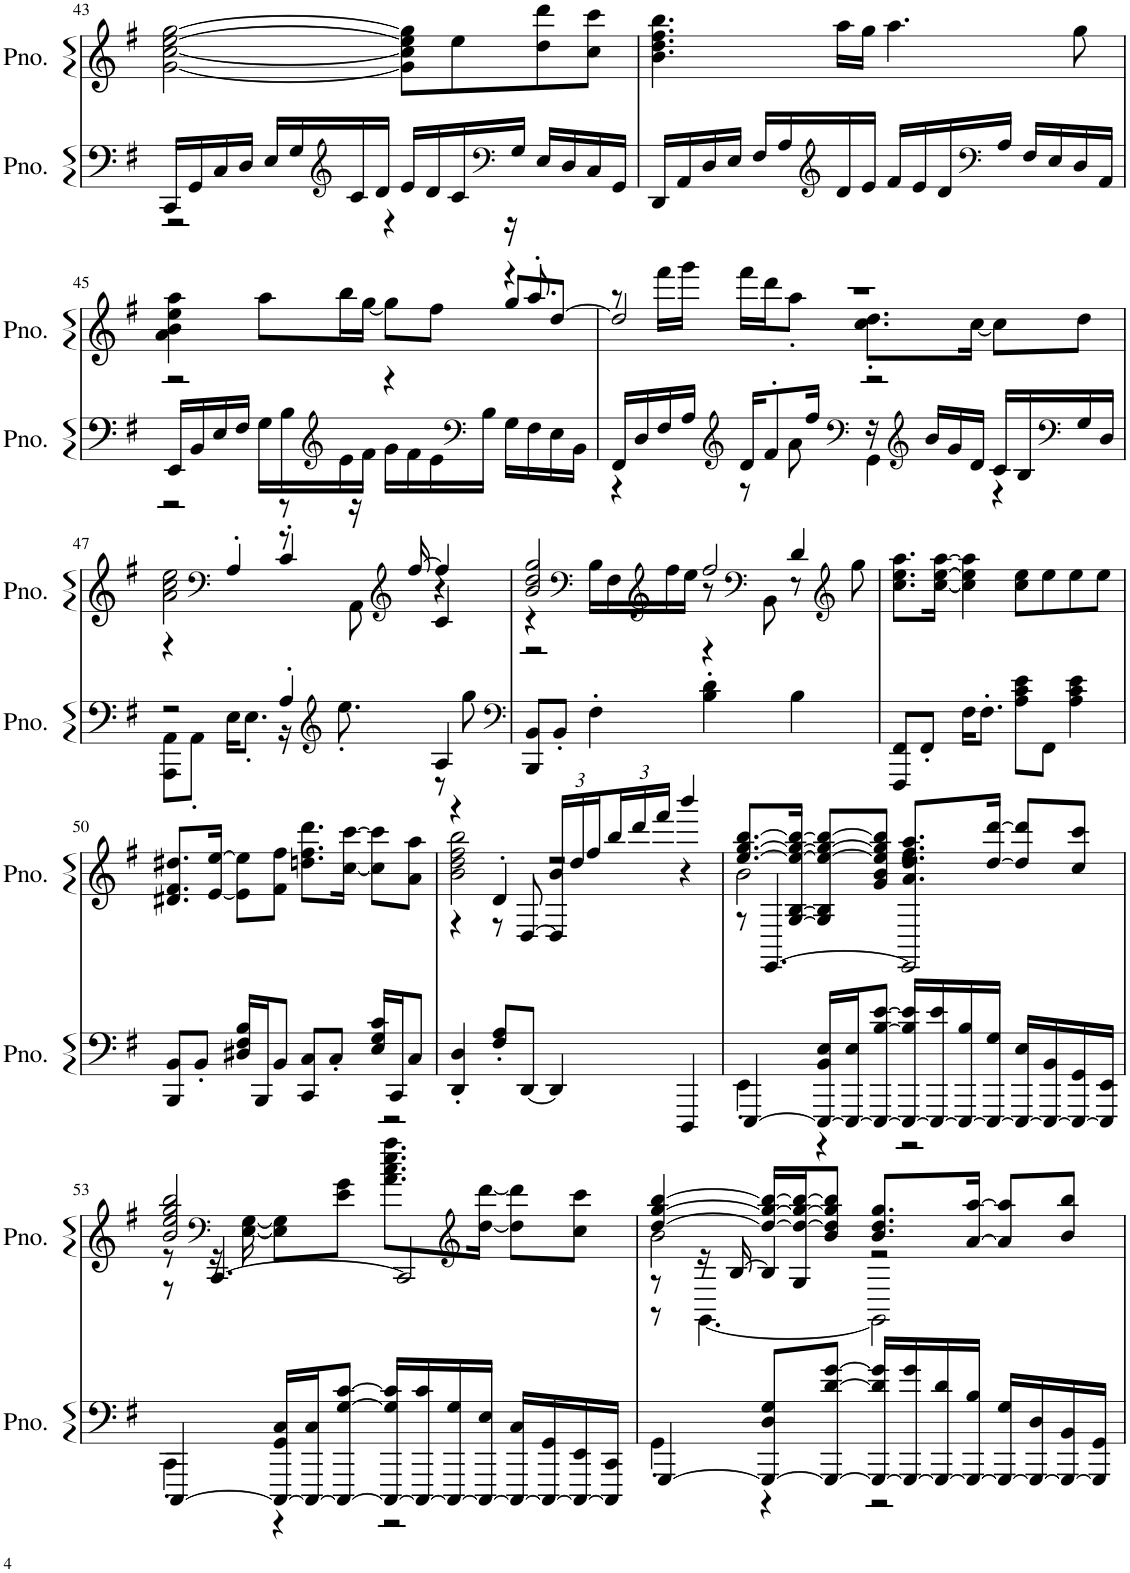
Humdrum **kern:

**kern	**kern
*part2	*part1
*staff2	*staff1
*I"Piano	*I"Piano, Klavier
*I'Pno.	*I'Pno.
!!LO:PB:g=z
*clefF4	*clefG2
*k[f#]	*k[f#]
*M4/4	*M4/4
=43	=43
16CC/LL	[2g\ [2cc\ [2ee\ [2gg\
16GG/	.
16C/	.
16D/JJ	.
16E/LL	.
16G/	.
*clefG2	*
16c/	.
16d/JJ	.
16e/LL	8g\] 8cc\] 8ee\] 8gg\]L
16d/	.
16c/	8ee\
*clefF4	*
16G/JJ	.
16E/LL	8dd\ 8ddd\
16D/	.
16C/	8cc\ 8ccc\J
16GG/JJ	.
=44	=44
16DD/LL	4.b\ 4.dd\ 4.ff#\ 4.bb\
16AA/	.
16D/	.
16E/JJ	.
16F#/LL	.
16A/	.
*clefG2	*
16d/	16aa\LL
16e/JJ	16gg\JJ
16f#/LL	4.aa\
16e/	.
16d/	.
*clefF4	*
16A/JJ	.
16F#/LL	.
16E/	.
16D/	8gg\
16AA/JJ	.
!!LO:LB:g=z
=45	=45
*	*^
*	*	*^
16EE/LL	2r	4a\ 4b\ 4ee\ 4aa\	2r
16BB/	.	.	.
16E/	.	.	.
16F#/JJ	.	.	.
16G\LL	.	8aa\L	.
16B\	.	.	.
*clefG2	*	*	*
16e\	.	16bb\L	.
16f#\JJ	.	[16gg\JJ	.
16g\LL	4r	8gg\L]	4r
16f#\	.	.	.
16e\	.	8ff#\J	.
*clefF4	*	*	*
16B\JJ	.	.	.
16G\LL	16r	4r	8gg/L
16F#\	8.aa'/	.	.
16E\	.	.	[8dd/J
16BB\JJ	.	.	.
=46	=46	=46	=46
*^	*	*	*
16FF#/LL	4r	1r	8r	2dd/]
16D/	.	.	.	.
16F#/	.	.	16fff#\LL	.
16A/JJ	.	.	16ggg\JJ	.
*clefG2	*	*	*	*
16d/KL	8r	.	16fff#\LL	.
8f#'/	.	.	16ddd\J	.
.	8a\	.	8aa'\J	.
16ff#/Jk	.	.	.	.
*clefF4	*	*	*	*
16r	4GG\	.	8.cc\' 8.dd\'L	2r
*clefG2	*	*	*	*
16b/LL	.	.	.	.
16g/	.	.	.	.
16d/JJ	.	.	[16cc\Jk	.
16c/LL	4r	.	8cc\L]	.
16B/	.	.	.	.
*clefF4	*	*	*	*
16G/	.	.	8dd\J	.
16D/JJ	.	.	.	.
!!LO:LB:g=z	!!	!!
=47	=47	=47	=47	=47
2r	8AAA\ 8AA\L	2r	2a\ 2cc\ 2ee\	4r
.	8AA'\J	.	.	.
*	*	*clefF4	*	*
.	16E\KL	.	.	4A'/
.	8.E'\J	.	.	.
4A'/	16r	8r	8r	4c'/
*clefG2	*	*	*	*
.	8.ee'\	.	.	.
.	.	16r	8AA\	.
*	*	*clefG2	*	*
.	.	[16ff#/	.	.
4A/	8r	4ff#/]	4r	4c/
.	8gg\	.	.	.
*v	*v	*	*	*
=48	=48	=48	=48
*clefF4	*	*	*
8BBB/ 8BB/L	2b/ 2dd/ 2gg/	4r	2r
8BB'/J	.	.	.
*	*clefF4	*	*
4F#'\	.	16B\LL	.
.	.	16F#\	.
*	*clefG2	*	*
.	.	16ff#\	.
.	.	16ee\JJ	.
4B\' 4d\'	2ff#/	8r	4r
*	*clefF4	*	*
.	.	8BB\	.
4B\	.	8r	4d/
*	*clefG2	*	*
.	.	8gg\	.
*	*v	*v	*v
=49	=49
8FFF#/ 8FF#/L	8.cc\ 8.ee\ 8.aa\L
8FF#'/J	.
.	[16cc\ [16ee\ [16aa\Jk
16F#\KL	4cc\] 4ee\] 4aa\]
8.F#'\J	.
8A\ 8c\ 8e\L	8cc\ 8ee\L
8FF#\J	8ee\
4A\ 4c\ 4e\	8ee\
.	8ee\J
!!LO:LB:g=z
=50	=50
8BBB/ 8BB/L	8.d#X/ 8.f#/ 8.dd#X/L
8BB'/J	.
.	[16e/ [16ee/Jk
16D#X/ 16F#/ 16B/LL	8e\] 8ee\]L
16BBB/J	.
8BB/J	8f#\ 8ff#\J
8CC/ 8C/L	8.ddn\ 8.ff#\ 8.ddd\L
8C'/J	.
.	[16cc\ [16ccc\Jk
16E/ 16G/ 16c/LL	8cc\] 8ccc\]L
16CC/J	.
8C/J	8a\ 8aa\J
=51	=51
*	*^
*	*	*^
4DD/' 4D/'	4r	2b\ 2dd\ 2ff#\ 2bb\	4r
8F#/' 8A/'L	4d'/	.	8r
[8DD/J	.	.	[8D/
*	*Xbrackettup	*	*
4DD/]	24b/LL	2r	4D/]
.	24dd/	.	.
.	24ff#/	.	.
.	24bb/	.	.
.	24ddd/	.	.
.	24fff#/JJ	.	.
4DDD/	4bbb/	.	4r
=52	=52	=52	=52
*^	*	*	*
[4EEE/	4EE'\	[8.ee/ [8.gg/ [8.bb/L	2b\	8r
.	.	.	.	[4.EE/
.	.	[16G/ [16B/ 16ee/_ 16gg/_ 16bb/_Jk	.	.
16EEE/_ 16BB/ 16E/LL	4r	8G/] 8B/] 8ee/_ 8gg/_ 8bb/_L	.	.
16EEE/_ 16E/J	.	.	.	.
8EEE/_ [8B/ [8e/J	.	8g/ 8b/ 8ee/] 8gg/] 8bb/]J	.	.
16EEE/_ 16B/] 16e/]LL	2r	8.a/ 8.dd/ 8.ff#/ 8.aa/L	2r	2EE/]
16EEE/_ 16e/	.	.	.	.
16EEE/_ 16B/	.	.	.	.
16EEE/_ 16G/JJ	.	[16dd/ [16ddd/Jk	.	.
16EEE/_ 16E/LL	.	8dd/] 8ddd/]L	.	.
16EEE/_ 16BB/	.	.	.	.
16EEE/_ 16GG/	.	8cc/ 8ccc/J	.	.
16EEE/] 16EE/JJ	.	.	.	.
!!LO:LB:g=z	!!	!!
=53	=53	=53	=53	=53
[4CCC/	4CC'\	2b/ 2ee/ 2gg/ 2bb/	8r	8r
*	*	*clefF4	*	*
.	.	.	16r	[4.CC/
.	.	.	[16E\ [16G\	.
16CCC/_ 16GG/ 16C/LL	4r	.	8E\] 8G\]L	.
16CCC/_ 16C/J	.	.	.	.
8CCC/_ [8G/ [8c/J	.	.	8e\ 8g\J	.
16CCC/_ 16G/] 16c/]LL	2r	2r	8.a\ 8.cc\ 8.ee\ 8.aa\L	2CC/]
16CCC/_ 16c/	.	.	.	.
16CCC/_ 16G/	.	.	.	.
*	*	*clefG2	*	*
16CCC/_ 16E/JJ	.	.	[16dd\ [16ddd\Jk	.
16CCC/_ 16C/LL	.	.	8dd\] 8ddd\]L	.
16CCC/_ 16GG/	.	.	.	.
16CCC/_ 16EE/	.	.	8cc\ 8ccc\J	.
16CCC/] 16CC/JJ	.	.	.	.
=54	=54	=54	=54	=54
*	*	*	*	*^
[4GGG/	4GG'\	[4dd/ [4gg/ [4bb/	2b\	8r	8r
.	.	.	.	16r	[4.GG\
.	.	.	.	[16B/	.
8GGG/_ 8D/ 8G/L	4r	16dd/_ 16gg/_ 16bb/_LL	.	4B/]	.
.	.	16G/ 16dd/_ 16gg/_ 16bb/_J	.	.	.
8GGG/_ [8d/ [8g/J	.	8b/ 8dd/] 8gg/] 8bb/]J	.	.	.
16GGG/_ 16d/] 16g/]LL	2r	8.b/ 8.dd/ 8.gg/L	2r	2r	2GG\]
16GGG/_ 16g/	.	.	.	.	.
16GGG/_ 16d/	.	.	.	.	.
16GGG/_ 16B/JJ	.	[16a/ [16aa/Jk	.	.	.
16GGG/_ 16G/LL	.	8a/] 8aa/]L	.	.	.
16GGG/_ 16D/	.	.	.	.	.
16GGG/_ 16BB/	.	8b/ 8bb/J	.	.	.
16GGG/] 16GG/JJ	.	.	.	.	.
*v	*v	*	*	*	*
*	*v	*v	*v	*v
=	=
*-	*-
